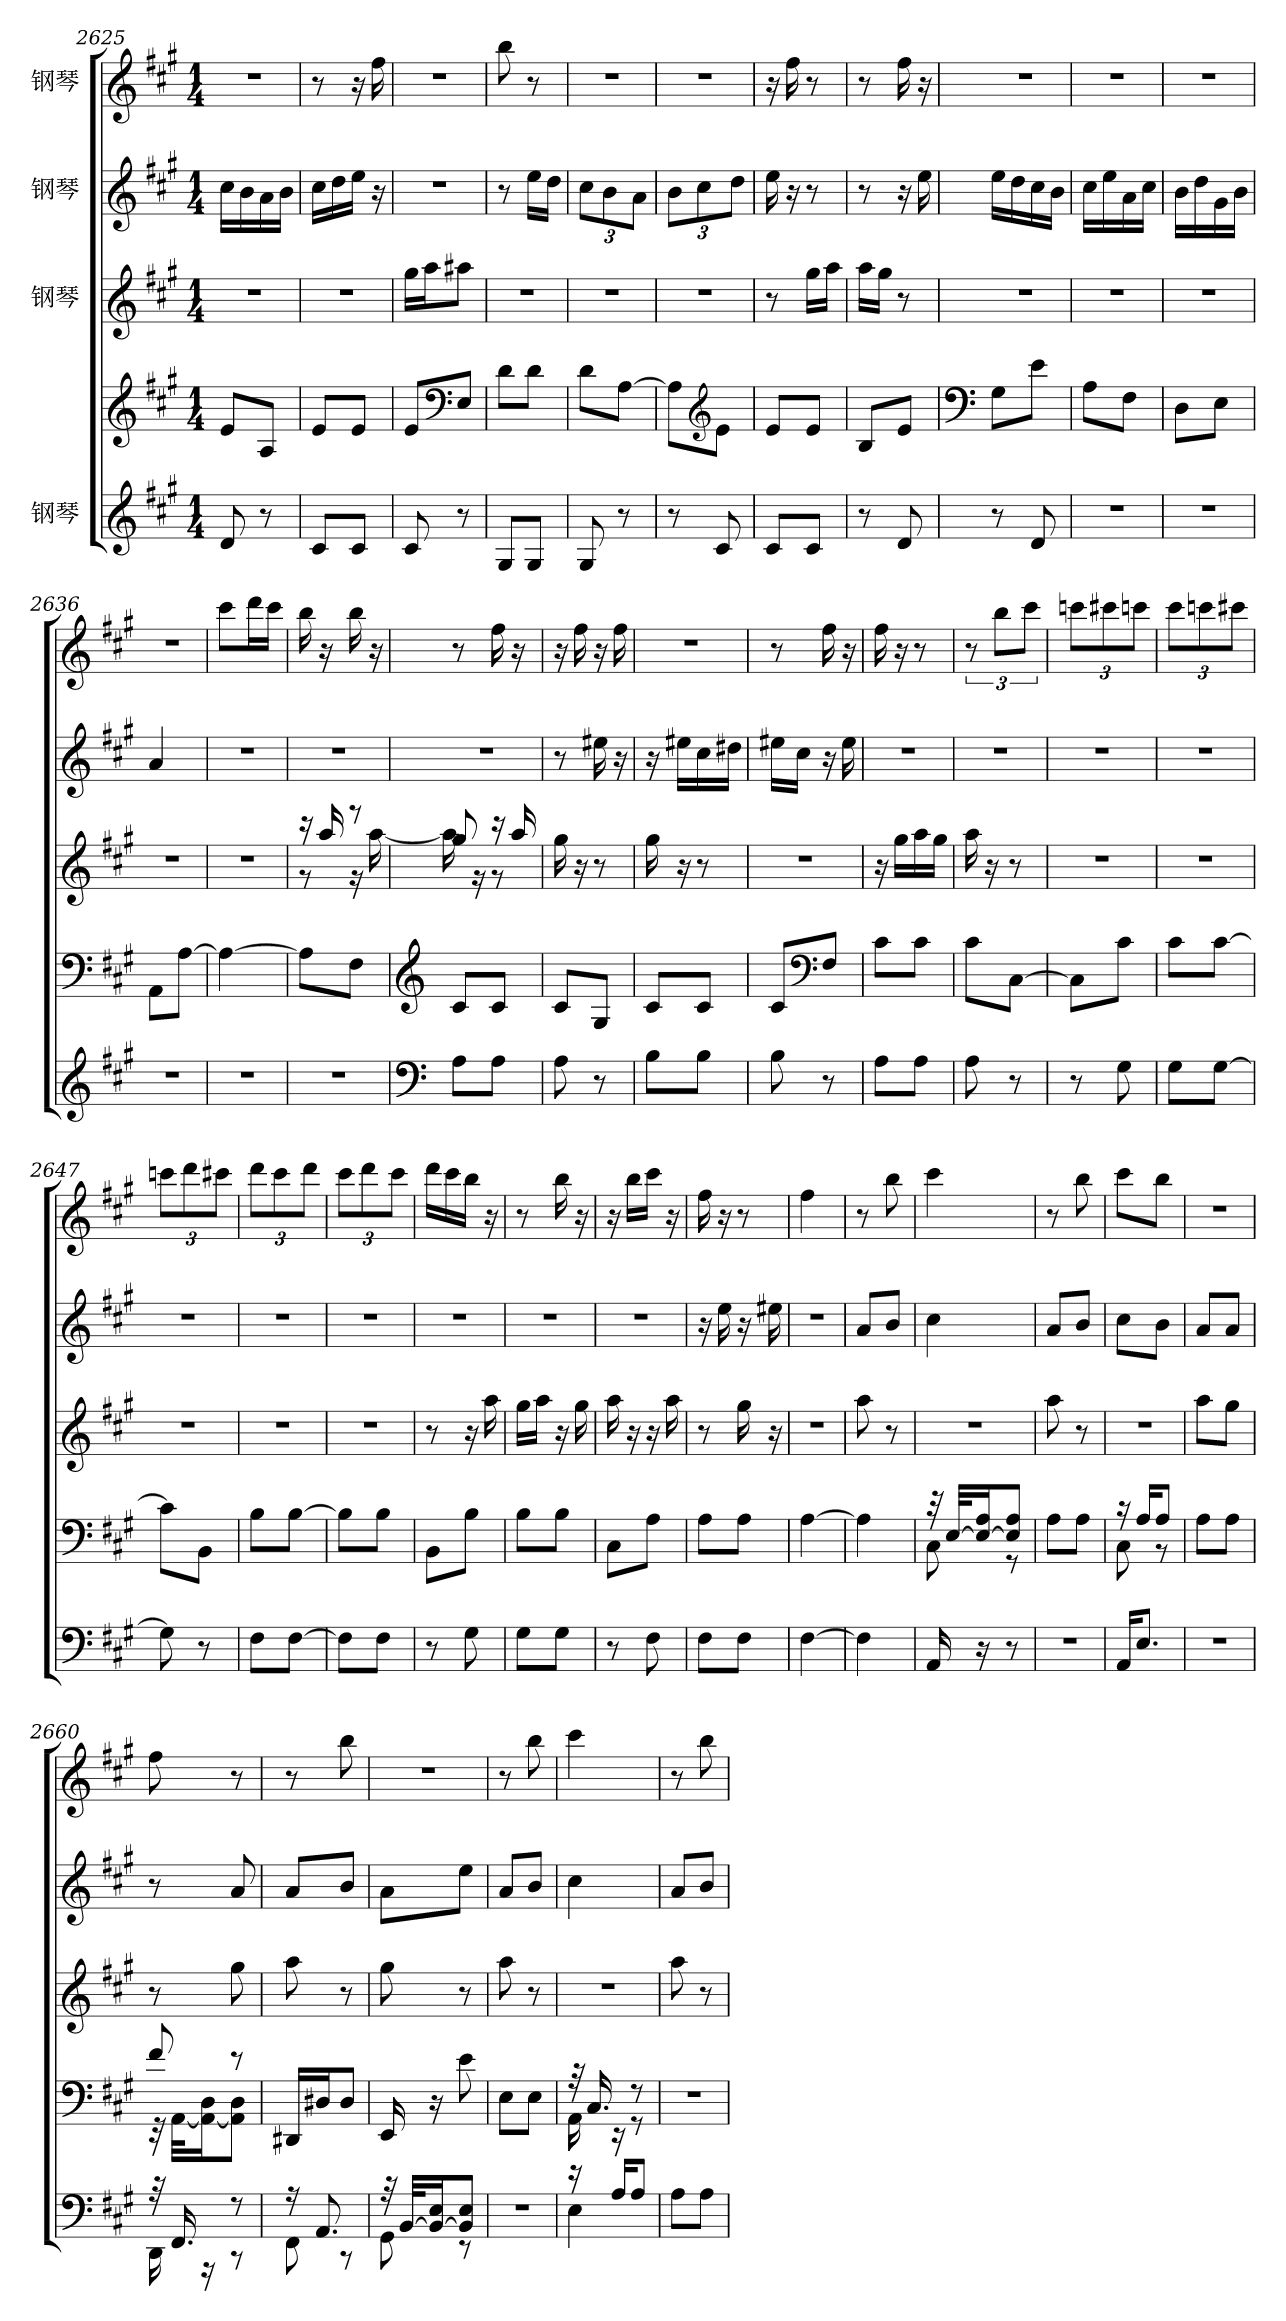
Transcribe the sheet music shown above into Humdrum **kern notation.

**kern	**kern	**kern	**kern	**kern
*part4	*part4	*part3	*part2	*part1
*staff5	*staff4	*staff3	*staff2	*staff1
*I"钢琴	*	*I"钢琴	*I"钢琴	*I"钢琴
*clefG2	*clefG2	*clefG2	*clefG2	*clefG2
*k[f#c#g#]	*k[f#c#g#]	*k[f#c#g#]	*k[f#c#g#]	*k[f#c#g#]
*M1/4	*M1/4	*M1/4	*M1/4	*M1/4
=2625	=2625	=2625	=2625	=2625
8d/	8e/L	4r	16cc#\LL	4r
.	.	.	16b\	.
8r	8A/J	.	16a\	.
.	.	.	16b\JJ	.
=2626	=2626	=2626	=2626	=2626
8c#/L	8e/L	4r	16cc#\LL	8r
.	.	.	16dd\	.
8c#/J	8e/J	.	16ee\JJ	16r
.	.	.	16r	16ff#\
=2627	=2627	=2627	=2627	=2627
8c#/	8e/L	16gg#\LL	4r	4r
.	.	16aa\J	.	.
*	*clefF4	*	*	*
8r	8E/J	8aa#X\J	.	.
!!LO:PB:g=z
=2628	=2628	=2628	=2628	=2628
8G#/L	8d\L	4r	8r	8bb\
8G#/J	8d\J	.	16ee\LL	8r
.	.	.	16dd\JJ	.
=2629	=2629	=2629	=2629	=2629
*	*	*	*Xbrackettup	*
8G#/	8d\L	4r	12cc#\L	4r
.	.	.	12b\	.
8r	[8A\J	.	.	.
.	.	.	12a\J	.
=2630	=2630	=2630	=2630	=2630
8r	8A\L]	4r	12b\L	4r
.	.	.	12cc#\	.
*	*clefG2	*	*	*
8c#/	8e\J	.	.	.
.	.	.	12dd\J	.
=2631	=2631	=2631	=2631	=2631
8c#/L	8e/L	8r	16ee\	16r
.	.	.	16r	16ff#\
8c#/J	8e/J	16gg#\LL	8r	8r
.	.	16aa\JJ	.	.
=2632	=2632	=2632	=2632	=2632
8r	8B/L	16aa\LL	8r	8r
.	.	16gg#\JJ	.	.
8d/	8e/J	8r	16r	16ff#\
.	.	.	16ee\	16r
=2633	=2633	=2633	=2633	=2633
*	*clefF4	*	*	*
8r	8G#\L	4r	16ee\LL	4r
.	.	.	16dd\	.
8d/	8e\J	.	16cc#\	.
.	.	.	16b\JJ	.
=2634	=2634	=2634	=2634	=2634
4r	8A\L	4r	16cc#\LL	4r
.	.	.	16ee\	.
.	8F#\J	.	16a\	.
.	.	.	16cc#\JJ	.
=2635	=2635	=2635	=2635	=2635
4r	8D\L	4r	16b\LL	4r
.	.	.	16dd\	.
.	8E\J	.	16g#\	.
.	.	.	16b\JJ	.
!!LO:LB:g=z
=2636	=2636	=2636	=2636	=2636
4r	8AA\L	4r	4a/	4r
.	[8A\J	.	.	.
=2637	=2637	=2637	=2637	=2637
4r	4A\_	4r	4r	8ccc#\L
.	.	.	.	16ddd\L
.	.	.	.	16ccc#\JJ
=2638	=2638	=2638	=2638	=2638
*	*	*^	*	*
4r	8A\L]	16r	8r	4r	16bb\
.	.	16aa/	.	.	16r
.	8F#\J	8r	16r	.	16bb\
.	.	.	[16aa\	.	16r
=2639	=2639	=2639	=2639	=2639	=2639
*clefF4	*clefG2	*	*	*	*
8A\L	8c#/L	8gg#/	16aa\]	4r	8r
.	.	.	16r	.	.
8A\J	8c#/J	16r	8r	.	16ff#\
.	.	16aa/	.	.	16r
*	*	*v	*v	*	*
=2640	=2640	=2640	=2640	=2640
8A\	8c#/L	16gg#\	8r	16r
.	.	16r	.	16ff#\
8r	8G#/J	8r	16ee#X\	16r
.	.	.	16r	16ff#\
=2641	=2641	=2641	=2641	=2641
8B\L	8c#/L	16gg#\	16r	4r
.	.	16r	16ee#X\LL	.
8B\J	8c#/J	8r	16cc#\	.
.	.	.	16dd#X\JJ	.
=2642	=2642	=2642	=2642	=2642
8B\	8c#/L	4r	16ee#X\LL	8r
.	.	.	16cc#\JJ	.
*	*clefF4	*	*	*
8r	8F#/J	.	16r	16ff#\
.	.	.	16ee#\	16r
!!LO:PB:g=z
=2643	=2643	=2643	=2643	=2643
8A\L	8c#\L	16r	4r	16ff#\
.	.	16gg#\LL	.	16r
8A\J	8c#\J	16aa\	.	8r
.	.	16gg#\JJ	.	.
=2644	=2644	=2644	=2644	=2644
8A\	8c#\L	16aa\	4r	12r
.	.	16r	.	.
.	.	.	.	12bb\L
8r	[8C#\J	8r	.	.
.	.	.	.	12ccc#\J
=2645	=2645	=2645	=2645	=2645
*	*	*	*	*Xbrackettup
8r	8C#\L]	4r	4r	12cccn\L
.	.	.	.	12ccc#X\
8G#\	8c#\J	.	.	.
.	.	.	.	12cccn\J
=2646	=2646	=2646	=2646	=2646
8G#\L	8c#\L	4r	4r	12ccc#\L
.	.	.	.	12cccn\
[8G#\J	[8c#\J	.	.	.
.	.	.	.	12ccc#X\J
=2647	=2647	=2647	=2647	=2647
8G#\]	8c#\L]	4r	4r	12cccn\L
.	.	.	.	12ddd\
8r	8BB\J	.	.	.
.	.	.	.	12ccc#X\J
=2648	=2648	=2648	=2648	=2648
8F#\L	8B\L	4r	4r	12ddd\L
.	.	.	.	12ccc#\
[8F#\J	[8B\J	.	.	.
.	.	.	.	12ddd\J
=2649	=2649	=2649	=2649	=2649
8F#\L]	8B\L]	4r	4r	12ccc#\L
.	.	.	.	12ddd\
8F#\J	8B\J	.	.	.
.	.	.	.	12ccc#\J
=2650	=2650	=2650	=2650	=2650
8r	8BB\L	8r	4r	16ddd\LL
.	.	.	.	16ccc#\
8G#\	8B\J	16r	.	16bb\JJ
.	.	16aa\	.	16r
!!LO:LB:g=z
=2651	=2651	=2651	=2651	=2651
8G#\L	8B\L	16gg#\LL	4r	8r
.	.	16aa\JJ	.	.
8G#\J	8B\J	16r	.	16bb\
.	.	16gg#\	.	16r
=2652	=2652	=2652	=2652	=2652
8r	8C#\L	16aa\	4r	16r
.	.	16r	.	16bb\LL
8F#\	8A\J	16r	.	16ccc#\JJ
.	.	16aa\	.	16r
=2653	=2653	=2653	=2653	=2653
8F#\L	8A\L	8r	16r	16ff#\
.	.	.	16ee\	16r
8F#\J	8A\J	16gg#\	16r	8r
.	.	16r	16ee#X\	.
=2654	=2654	=2654	=2654	=2654
[4F#\	[4A\	4r	4r	4ff#\
=2655	=2655	=2655	=2655	=2655
4F#\]	4A\]	8aa\	8a/L	8r
.	.	8r	8b/J	8bb\
=2656	=2656	=2656	=2656	=2656
*	*^	*	*	*
16AA/	32r	8C#\	4r	4cc#\	4ccc#\
.	[32E/KLL	.	.	.	.
16r	16E/_ 16A/J	.	.	.	.
8r	8E/] 8A/J	8r	.	.	.
*	*v	*v	*	*	*
=2657	=2657	=2657	=2657	=2657
4r	8A\L	8aa\	8a/L	8r
.	8A\J	8r	8b/J	8bb\
=2658	=2658	=2658	=2658	=2658
*	*^	*	*	*
16AA/KL	16r	8C#\	4r	8cc#\L	8ccc#\L
8.E/J	16A/KL	.	.	.	.
.	8A/J	8r	.	8b\J	8bb\J
*	*v	*v	*	*	*
=2659	=2659	=2659	=2659	=2659
4r	8A\L	8aa\L	8a/L	4r
.	8A\J	8gg#\J	8a/J	.
!!LO:PB:g=z
=2660	=2660	=2660	=2660	=2660
*^	*^	*	*	*
32r	16DD\	8f#/	32r	8r	8r	8ff#\
16.FF#/	.	.	[32AA\KLL	.	.	.
.	16r	.	16AA\_ 16D\J	.	.	.
8r	8r	8r	8AA\] 8D\J	8gg#\	8a/	8r
*	*	*v	*v	*	*	*
=2661	=2661	=2661	=2661	=2661	=2661
16r	8FF#\	16DD#X/LL	8aa\	8a/L	8r
8.AA/	.	16D#X/J	.	.	.
.	8r	8D#/J	8r	8b/J	8bb\
=2662	=2662	=2662	=2662	=2662	=2662
32r	8GG#\	16EE/	8gg#\	8a\L	4r
[32BB/KLL	.	.	.	.	.
16BB/_ 16E/J	.	16r	.	.	.
8BB/] 8E/J	8r	8e\	8r	8ee\J	.
*v	*v	*	*	*	*
=2663	=2663	=2663	=2663	=2663
4r	8E\L	8aa\	8a/L	8r
.	8E\J	8r	8b/J	8bb\
=2664	=2664	=2664	=2664	=2664
*^	*^	*	*	*
16r	4E\	32r	16AA\	4r	4cc#\	4ccc#\
.	.	16.C#/	.	.	.	.
16A/KL	.	.	16r	.	.	.
8A/J	.	8r	8r	.	.	.
*v	*v	*	*	*	*	*
*	*v	*v	*	*	*
=2665	=2665	=2665	=2665	=2665
8A\L	4r	8aa\	8a/L	8r
8A\J	.	8r	8b/J	8bb\
=	=	=	=	=
*-	*-	*-	*-	*-
